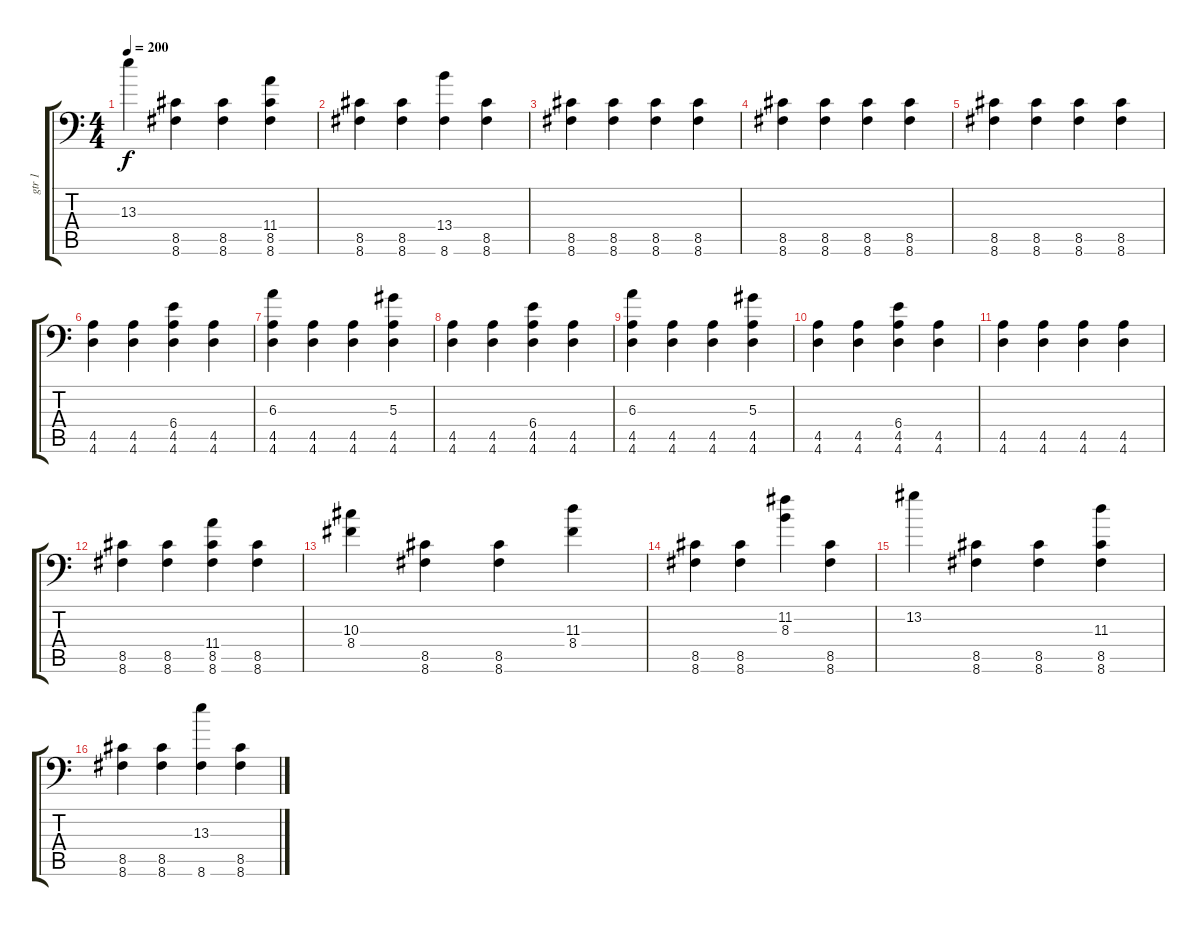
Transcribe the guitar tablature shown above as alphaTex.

\track ("gtr 1" "gtr 1") {instrument distortionguitar}
\staff {score tabs}
\tuning (C4 G3 Eb3 Bb2 F2 Bb1) {hide}
\ts (4 4)
\tempo 200
\clef f4
\ks c
13.3.4{dy f} (8.5 8.6).4 (8.5 8.6).4 (11.4 8.5 8.6).4 |
(8.5 8.6).4 (8.5 8.6).4 (13.4 8.6).4 (8.5 8.6).4 |
(8.5 8.6).4 (8.5 8.6).4 (8.5 8.6).4 (8.5 8.6).4 |
(8.5 8.6).4 (8.5 8.6).4 (8.5 8.6).4 (8.5 8.6).4 |
(8.5 8.6).4 (8.5 8.6).4 (8.5 8.6).4 (8.5 8.6).4 |
(4.5 4.6).4 (4.5 4.6).4 (6.4 4.5 4.6).4 (4.5 4.6).4 |
(6.3 4.5 4.6).4 (4.5 4.6).4 (4.5 4.6).4 (5.3 4.5 4.6).4 |
(4.5 4.6).4 (4.5 4.6).4 (6.4 4.5 4.6).4 (4.5 4.6).4 |
(6.3 4.5 4.6).4 (4.5 4.6).4 (4.5 4.6).4 (5.3 4.5 4.6).4 |
(4.5 4.6).4 (4.5 4.6).4 (6.4 4.5 4.6).4 (4.5 4.6).4 |
(4.5 4.6).4 (4.5 4.6).4 (4.5 4.6).4 (4.5 4.6).4 |
(8.5 8.6).4{instrument overdrivenguitar} (8.5 8.6).4 (11.4 8.5 8.6).4 (8.5 8.6).4 |
(10.3 8.4).4 (8.5 8.6).4 (8.5 8.6).4 (11.3 8.4).4 |
(8.5 8.6).4 (8.5 8.6).4 (11.2 8.3).4 (8.5 8.6).4 |
13.2.4 (8.5 8.6).4 (8.5 8.6).4 (11.3 8.5 8.6).4 |
(8.5 8.6).4 (8.5 8.6).4 (13.3 8.6).4 (8.5 8.6).4
